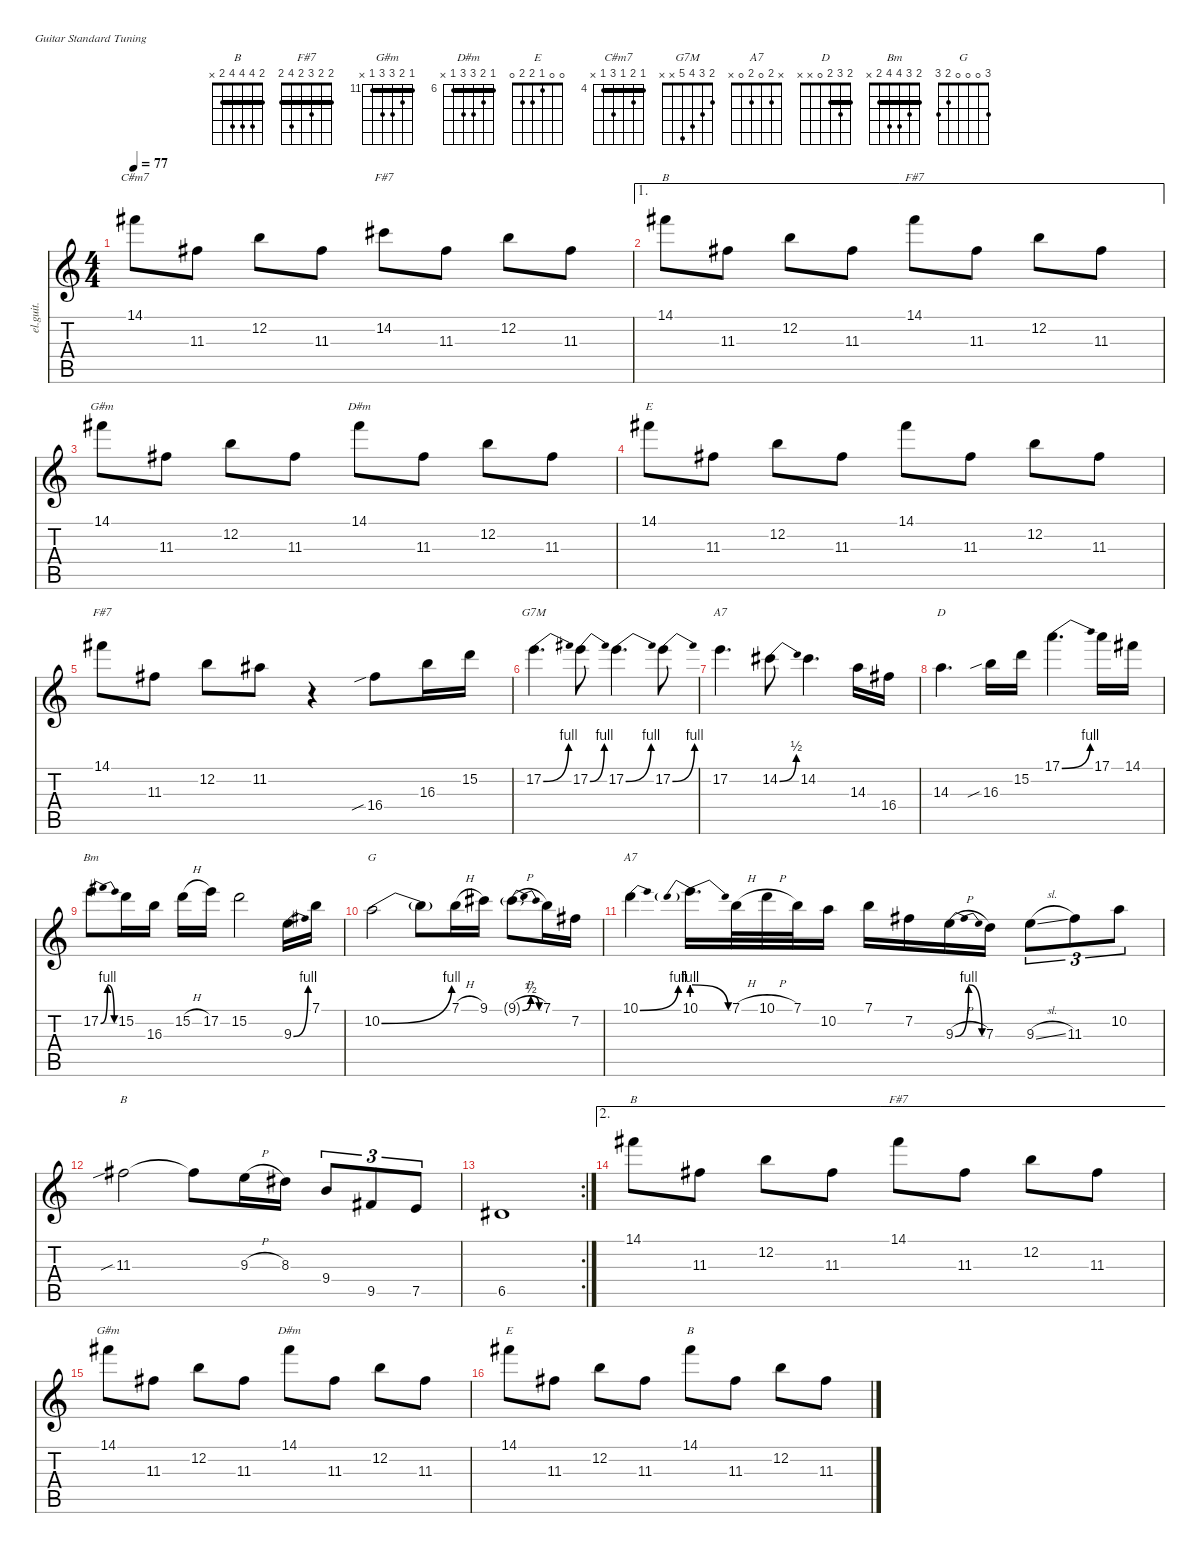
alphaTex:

\defaultSystemsLayout 4
\hideDynamics
\bracketExtendMode nobrackets
\otherSystemsTrackNameOrientation horizontal
\track ("Clean Guitar" "el.guit.") {instrument electricguitarclean}
\staff {score tabs}
\tuning (E4 B3 G3 D3 A2 E2)
\chord ("B" 2 4 4 4 2 x) {showfingering false barre 2}
\chord ("F#7" 2 2 3 2 4 2) {showfingering false barre (2 2 2)}
\chord ("G#m" 11 12 13 13 11 x) {firstfret 11 showfingering false barre 11}
\chord ("D#m" 6 7 8 8 6 x) {firstfret 6 showfingering false barre 6}
\chord ("E" 0 0 1 2 2 0) {showfingering false}
\chord ("C#m7" 4 5 4 6 4 x) {firstfret 4 showfingering false barre (4 4)}
\chord ("G7M" 2 3 4 5 x x) {showfingering false}
\chord ("A7" x 2 0 2 0 x) {showfingering false}
\chord ("D" 2 3 2 0 x x) {showfingering false barre 2}
\chord ("Bm" 2 3 4 4 2 x) {showfingering false barre 2}
\chord ("G" 3 0 0 0 2 3) {showfingering false}
\ts (4 4)
\tempo 77
\clef g2
\ks c
14.1{acc #}.8{ch "C#m7" dy mf beam Down} 11.3{acc #}.8{beam Down} 12.2.8{beam Down} 11.3{acc #}.8{beam Down} 14.2{acc #}.8{ch "F#7" beam Down} 11.3{acc #}.8{beam Down} 12.2.8{beam Down} 11.3{acc #}.8{beam Down} |
\ae 1
14.1{acc #}.8{ch "B" beam Down} 11.3{acc #}.8{beam Down} 12.2.8{beam Down} 11.3{acc #}.8{beam Down} 14.1{acc #}.8{ch "F#7" beam Down} 11.3{acc #}.8{beam Down} 12.2.8{beam Down} 11.3{acc #}.8{beam Down} |
14.1{acc #}.8{ch "G#m" beam Down} 11.3{acc #}.8{beam Down} 12.2.8{beam Down} 11.3{acc #}.8{beam Down} 14.1{acc #}.8{ch "D#m" beam Down} 11.3{acc #}.8{beam Down} 12.2.8{beam Down} 11.3{acc #}.8{beam Down} |
14.1{acc #}.8{ch "E" beam Down} 11.3{acc #}.8{beam Down} 12.2.8{beam Down} 11.3{acc #}.8{beam Down} 14.1{acc #}.8{beam Down} 11.3{acc #}.8{beam Down} 12.2.8{beam Down} 11.3{acc #}.8{beam Down} |
14.1{acc #}.8{ch "F#7" beam Down} 11.3{acc #}.8{beam Down} 12.2.8{beam Down} 11.2{acc #}.8{beam Down} r.4{beam Down} 16.4{sib acc #}.8{beam Down} 16.3.16{beam Down} 15.2.16{beam Down} |
17.2{be (bend 0 0 15 4)}.4{d ch "G7M" beam Down} 17.2{be (bend 0 0 15 4)}.8{beam Down} 17.2{be (bend 0 0 15 4)}.4{d beam Down} 17.2{be (bend 0 0 15 4)}.8{beam Down} |
17.2.4{d ch "A7" beam Down} 14.2{be (bend 0 0 13.799999999999999 2) acc #}.8{beam Down} 14.2{acc #}.4{d beam Down} 14.3.16{beam Down} 16.4{acc #}.16{beam Down} |
14.3.4{d ch "D" beam Down} 16.3{sib}.16{beam Down} 15.2.16{beam Down} 17.1{be (bend 0 0 15 4)}.4{d beam Down} 17.1.16{beam Down} 14.1{acc #}.16{beam Down} |
17.2{be (bendrelease 0 0 10.2 4 20.4 4 30 0)}.8{ch "Bm" beam Down} 15.2.16{beam Down} 16.3.16{beam Down} 15.2{h}.16{beam Down} 17.2.16{beam Down} 15.2.2{beam Down} 9.3{be (bend 0 0 15 4)}.16{beam Down} 7.1.16{beam Down} |
10.2{be (bend 0 0 15 4)}.2{ch "G" beam Down} 10.2{t}.8{beam Down} 7.1{h}.16{beam Down} 9.1{acc #}.16{beam Down} 9.1{be (bendrelease 0 0 9.6 2 20.4 2 30 0) h g acc #}.8{beam Down} 7.1.16{beam Down} 7.2{acc #}.16{beam Down} |
10.1{be (bend 0 0 15 4)}.4{ch "A7" beam Down} 10.1{be (prebendrelease 0 4 15 0)}.16{d beam Down} 7.1{h}.32{beam Down} 10.1{h}.32{beam Down} 7.1.32{beam Down} 10.2.16{beam Down} 7.1.16{beam Down} 7.2{acc #}.16{beam Down} 9.3{be (bendrelease 0 0 10.2 4 20.4 4 30 0) h}.16{beam Down} 7.3.16{beam Down} 9.3{sl}.8{tu (3 2) beam Down} 11.3{acc #}.8{tu (3 2) beam Down} 10.2.8{tu (3 2) beam Down} |
11.3{sib acc #}.2{ch "B" beam Down} 11.3{t acc #}.8{beam Down} 9.3{h}.16{beam Down} 8.3{acc #}.16{beam Down} 9.4.8{tu (3 2) beam Up} 9.5{acc #}.8{tu (3 2) beam Up} 7.5.8{tu (3 2) beam Up} |
\rc 2
6.5{acc #}.1{beam Up} |
\ae 2
14.1{acc #}.8{ch "B" beam Down} 11.3{acc #}.8{beam Down} 12.2.8{beam Down} 11.3{acc #}.8{beam Down} 14.1{acc #}.8{ch "F#7" beam Down} 11.3{acc #}.8{beam Down} 12.2.8{beam Down} 11.3{acc #}.8{beam Down} |
14.1{acc #}.8{ch "G#m" beam Down} 11.3{acc #}.8{beam Down} 12.2.8{beam Down} 11.3{acc #}.8{beam Down} 14.1{acc #}.8{ch "D#m" beam Down} 11.3{acc #}.8{beam Down} 12.2.8{beam Down} 11.3{acc #}.8{beam Down} |
14.1{acc #}.8{ch "E" beam Down} 11.3{acc #}.8{beam Down} 12.2.8{beam Down} 11.3{acc #}.8{beam Down} 14.1{acc #}.8{ch "B" beam Down} 11.3{acc #}.8{beam Down} 12.2.8{beam Down} 11.3{acc #}.8{beam Down}
